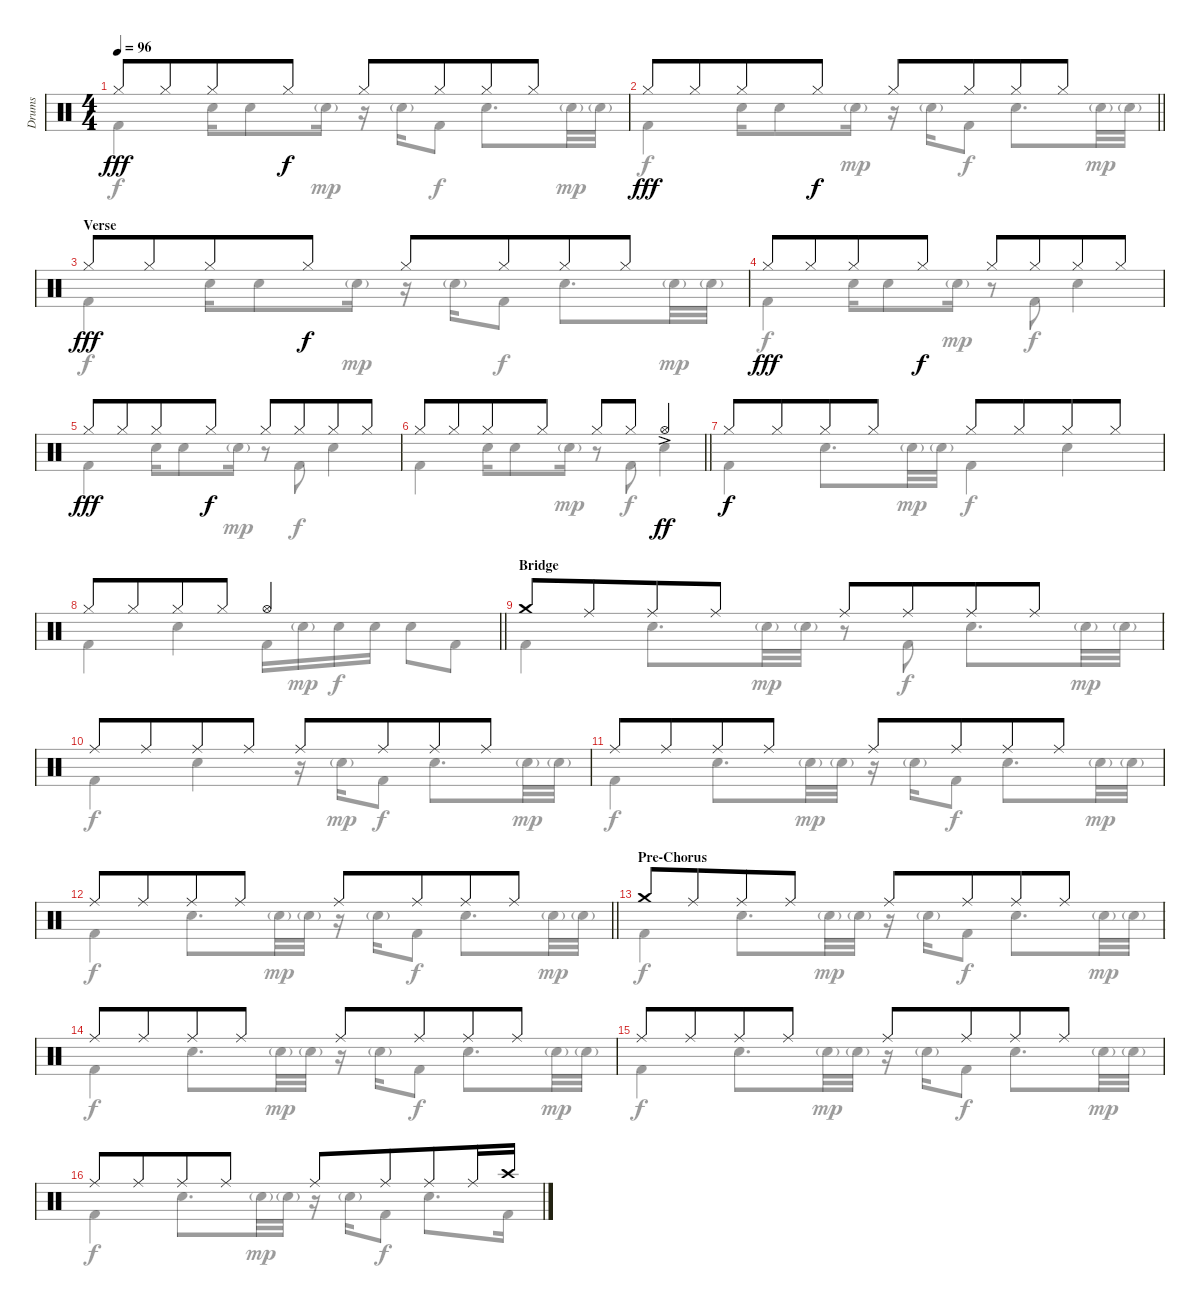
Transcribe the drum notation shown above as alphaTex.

\track ("Drums" "Drums") {instrument percussion}
\staff {score}
\articulation defaults
\voice
\ts (4 4)
\tempo 96
\clef neutral
\ks c "Hi-Hat (closed)".8{dy fff} "Hi-Hat (closed)".8{beam merge} "Hi-Hat (closed)".8 "Hi-Hat (closed)".8{dy f} "Hi-Hat (closed)".8 "Hi-Hat (closed)".8{beam merge} "Hi-Hat (closed)".8 "Hi-Hat (closed)".8
|
\barLineRight lightlight "Hi-Hat (closed)".8{dy fff} "Hi-Hat (closed)".8{beam merge} "Hi-Hat (closed)".8 "Hi-Hat (closed)".8{dy f} "Hi-Hat (closed)".8 "Hi-Hat (closed)".8{beam merge} "Hi-Hat (closed)".8 "Hi-Hat (closed)".8
|
\section ("" "Verse")
"Hi-Hat (closed)".8{dy fff} "Hi-Hat (closed)".8{beam merge} "Hi-Hat (closed)".8 "Hi-Hat (closed)".8{dy f} "Hi-Hat (closed)".8 "Hi-Hat (closed)".8{beam merge} "Hi-Hat (closed)".8 "Hi-Hat (closed)".8 |
"Hi-Hat (closed)".8{dy fff} "Hi-Hat (closed)".8{beam merge} "Hi-Hat (closed)".8 "Hi-Hat (closed)".8{dy f} "Hi-Hat (closed)".8 "Hi-Hat (closed)".8{beam merge} "Hi-Hat (closed)".8 "Hi-Hat (closed)".8 |
"Hi-Hat (closed)".8{dy fff} "Hi-Hat (closed)".8{beam merge} "Hi-Hat (closed)".8 "Hi-Hat (closed)".8{dy f} "Hi-Hat (closed)".8 "Hi-Hat (closed)".8{beam merge} "Hi-Hat (closed)".8 "Hi-Hat (closed)".8 |
\barLineRight lightlight "Hi-Hat (closed)".8 "Hi-Hat (closed)".8{beam merge} "Hi-Hat (closed)".8 "Hi-Hat (closed)".8 "Hi-Hat (closed)".8 "Hi-Hat (closed)".8 "Hi-Hat (open)"{ac}.4{dy ff}
|
"Hi-Hat (closed)".8{dy f} "Hi-Hat (closed)".8{beam merge} "Hi-Hat (closed)".8 "Hi-Hat (closed)".8 "Hi-Hat (closed)".8 "Hi-Hat (closed)".8{beam merge} "Hi-Hat (closed)".8 "Hi-Hat (closed)".8 |
\barLineRight lightlight "Hi-Hat (closed)".8 "Hi-Hat (closed)".8{beam merge} "Hi-Hat (closed)".8 "Hi-Hat (closed)".8 "Hi-Hat (open)".2
|
\section ("" "Bridge")
"Crash medium (hit)".8 "Ride (middle)".8{beam merge} "Ride (middle)".8 "Ride (middle)".8 "Ride (middle)".8 "Ride (middle)".8{beam merge} "Ride (middle)".8 "Ride (middle)".8 |
"Ride (middle)".8 "Ride (middle)".8{beam merge} "Ride (middle)".8 "Ride (middle)".8 "Ride (middle)".8 "Ride (middle)".8{beam merge} "Ride (middle)".8 "Ride (middle)".8 |
"Ride (middle)".8 "Ride (middle)".8{beam merge} "Ride (middle)".8 "Ride (middle)".8 "Ride (middle)".8 "Ride (middle)".8{beam merge} "Ride (middle)".8 "Ride (middle)".8 |
\barLineRight lightlight "Ride (middle)".8 "Ride (middle)".8{beam merge} "Ride (middle)".8 "Ride (middle)".8 "Ride (middle)".8 "Ride (middle)".8{beam merge} "Ride (middle)".8 "Ride (middle)".8
|
\section ("" "Pre-Chorus")
"Crash medium (hit)".8 "Ride (middle)".8{beam merge} "Ride (middle)".8 "Ride (middle)".8 "Ride (middle)".8 "Ride (middle)".8{beam merge} "Ride (middle)".8 "Ride (middle)".8 |
"Ride (middle)".8 "Ride (middle)".8{beam merge} "Ride (middle)".8 "Ride (middle)".8 "Ride (middle)".8 "Ride (middle)".8{beam merge} "Ride (middle)".8 "Ride (middle)".8 |
"Ride (middle)".8 "Ride (middle)".8{beam merge} "Ride (middle)".8 "Ride (middle)".8 "Ride (middle)".8 "Ride (middle)".8{beam merge} "Ride (middle)".8 "Ride (middle)".8 |
"Ride (middle)".8 "Ride (middle)".8{beam merge} "Ride (middle)".8 "Ride (middle)".8 "Ride (middle)".8 "Ride (middle)".8{beam merge} "Ride (middle)".8 "Ride (middle)".16 "Crash high (hit)".16
\voice
\clef neutral
\ottava regular
\simile none
\ks c "Kick (hit) 2".4{dy f} "Snare (hit) 2".16 "Snare (hit) 2".8 "Snare (hit) 2"{g}.16{dy mp}
r.16 "Snare (hit) 2"{g}.16 "Kick (hit) 2".8{dy f} "Snare (hit) 2".8{d} "Snare (hit) 2"{g}.32{dy mp} "Snare (hit) 2"{g}.32 |
\barLineRight lightlight "Kick (hit) 2".4{dy f} "Snare (hit) 2".16 "Snare (hit) 2".8 "Snare (hit) 2"{g}.16{dy mp}
r.16 "Snare (hit) 2"{g}.16 "Kick (hit) 2".8{dy f} "Snare (hit) 2".8{d} "Snare (hit) 2"{g}.32{dy mp} "Snare (hit) 2"{g}.32 |
"Kick (hit) 2".4{dy f} "Snare (hit) 2".16 "Snare (hit) 2".8 "Snare (hit) 2"{g}.16{dy mp} r.16 "Snare (hit) 2"{g}.16 "Kick (hit) 2".8{dy f} "Snare (hit) 2".8{d} "Snare (hit) 2"{g}.32{dy mp} "Snare (hit) 2"{g}.32 |
"Kick (hit) 2".4{dy f} "Snare (hit) 2".16 "Snare (hit) 2".8 "Snare (hit) 2"{g}.16{dy mp} r.8 "Kick (hit) 2".8{dy f} "Snare (hit) 2".4 |
"Kick (hit) 2".4 "Snare (hit) 2".16 "Snare (hit) 2".8 "Snare (hit) 2"{g}.16{dy mp} r.8 "Kick (hit) 2".8{dy f} "Snare (hit) 2".4 |
\barLineRight lightlight "Kick (hit) 2".4 "Snare (hit) 2".16 "Snare (hit) 2".8 "Snare (hit) 2"{g}.16{dy mp}
r.8 "Kick (hit) 2".8{dy f} "Snare (hit) 2".4 |
"Kick (hit) 2".4 "Snare (hit) 2".8{d} "Snare (hit) 2"{g}.32{dy mp} "Snare (hit) 2"{g}.32 "Kick (hit) 2".4{dy f} "Snare (hit) 2".4 |
\barLineRight lightlight "Kick (hit) 2".4 "Snare (hit) 2".4 "Kick (hit) 2".16 "Snare (hit) 2"{g}.16{dy mp} "Snare (hit) 2".16{dy f} "Snare (hit) 2".16 "Snare (hit) 2".8 "Kick (hit) 2".8
|
"Kick (hit) 2".4 "Snare (hit) 2".8{d} "Snare (hit) 2"{g}.32{dy mp} "Snare (hit) 2"{g}.32 r.8 "Kick (hit) 2".8{dy f} "Snare (hit) 2".8{d} "Snare (hit) 2"{g}.32{dy mp} "Snare (hit) 2"{g}.32 |
"Kick (hit) 2".4{dy f} "Snare (hit) 2".4 r.16 "Snare (hit) 2"{g}.16{dy mp} "Kick (hit) 2".8{dy f} "Snare (hit) 2".8{d} "Snare (hit) 2"{g}.32{dy mp} "Snare (hit) 2"{g}.32 |
"Kick (hit) 2".4{dy f} "Snare (hit) 2".8{d} "Snare (hit) 2"{g}.32{dy mp} "Snare (hit) 2"{g}.32 r.16 "Snare (hit) 2"{g}.16 "Kick (hit) 2".8{dy f} "Snare (hit) 2".8{d} "Snare (hit) 2"{g}.32{dy mp} "Snare (hit) 2"{g}.32 |
\barLineRight lightlight "Kick (hit) 2".4{dy f} "Snare (hit) 2".8{d} "Snare (hit) 2"{g}.32{dy mp} "Snare (hit) 2"{g}.32
r.16 "Snare (hit) 2"{g}.16 "Kick (hit) 2".8{dy f} "Snare (hit) 2".8{d} "Snare (hit) 2"{g}.32{dy mp} "Snare (hit) 2"{g}.32 |
"Kick (hit) 2".4{dy f} "Snare (hit) 2".8{d} "Snare (hit) 2"{g}.32{dy mp} "Snare (hit) 2"{g}.32 r.16 "Snare (hit) 2"{g}.16 "Kick (hit) 2".8{dy f} "Snare (hit) 2".8{d} "Snare (hit) 2"{g}.32{dy mp} "Snare (hit) 2"{g}.32 |
"Kick (hit) 2".4{dy f} "Snare (hit) 2".8{d} "Snare (hit) 2"{g}.32{dy mp} "Snare (hit) 2"{g}.32 r.16 "Snare (hit) 2"{g}.16 "Kick (hit) 2".8{dy f} "Snare (hit) 2".8{d} "Snare (hit) 2"{g}.32{dy mp} "Snare (hit) 2"{g}.32 |
"Kick (hit) 2".4{dy f} "Snare (hit) 2".8{d} "Snare (hit) 2"{g}.32{dy mp} "Snare (hit) 2"{g}.32 r.16 "Snare (hit) 2"{g}.16 "Kick (hit) 2".8{dy f} "Snare (hit) 2".8{d} "Snare (hit) 2"{g}.32{dy mp} "Snare (hit) 2"{g}.32 |
"Kick (hit) 2".4{dy f} "Snare (hit) 2".8{d} "Snare (hit) 2"{g}.32{dy mp} "Snare (hit) 2"{g}.32 r.16 "Snare (hit) 2"{g}.16 "Kick (hit) 2".8{dy f} "Snare (hit) 2".8{d} "Kick (hit) 2".16
